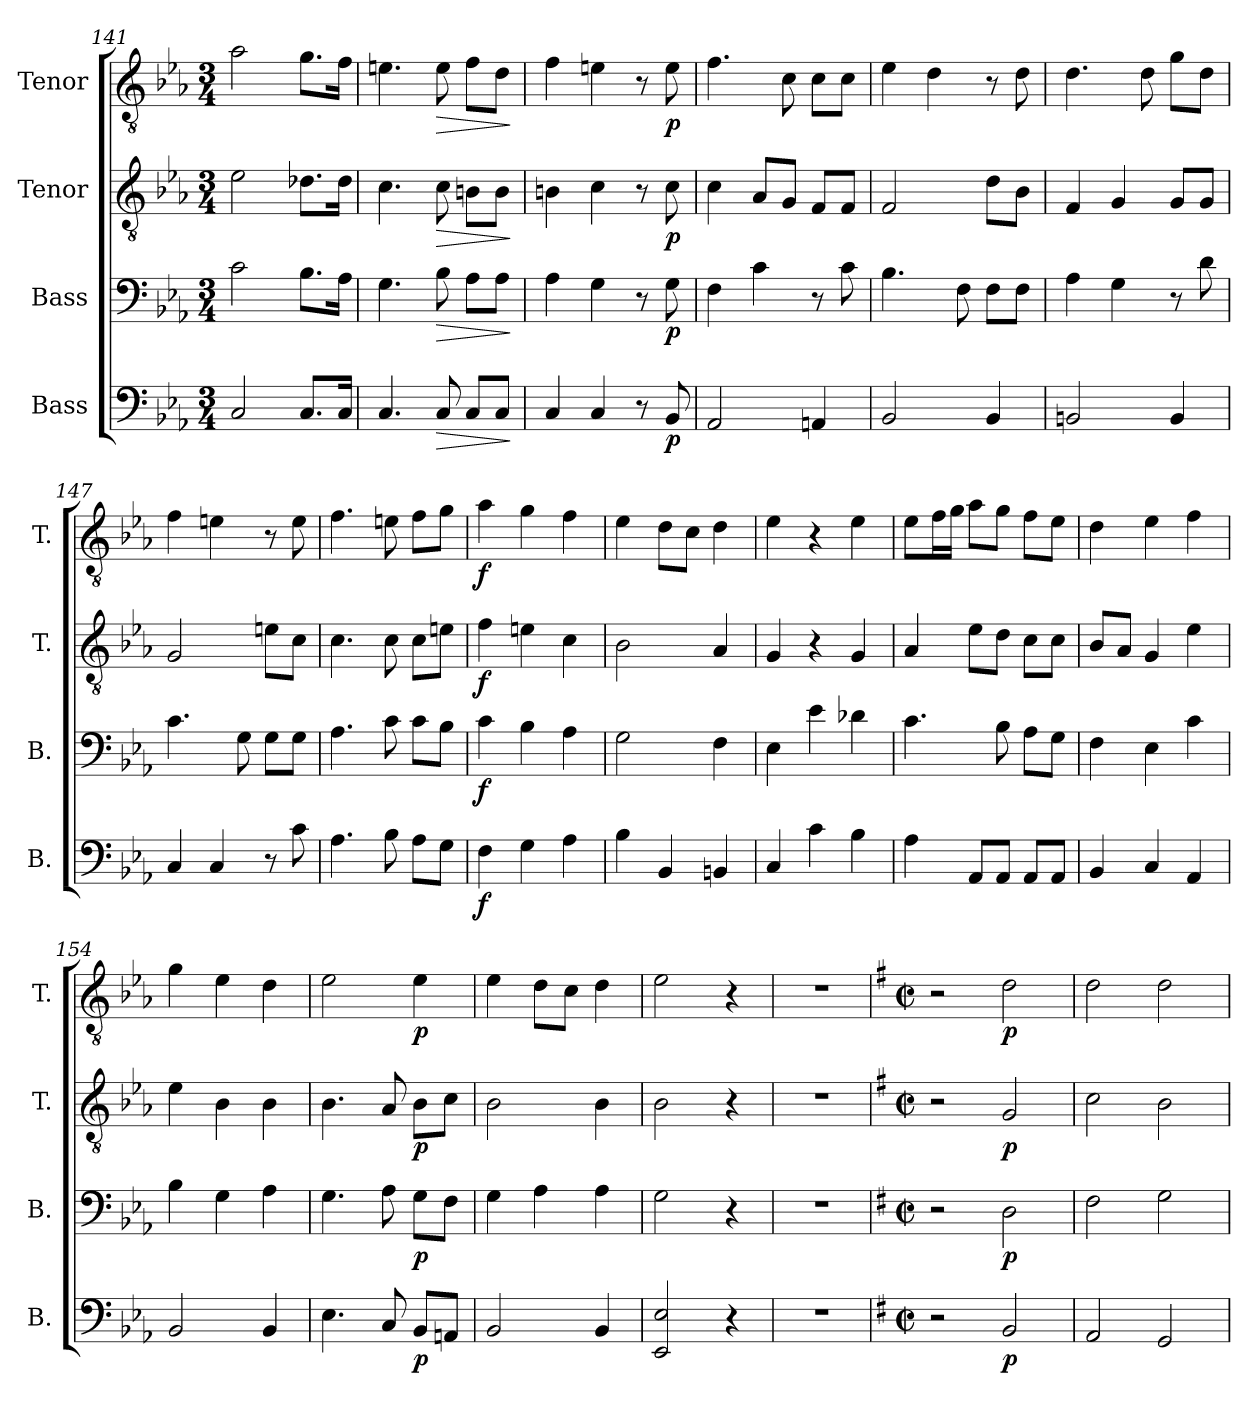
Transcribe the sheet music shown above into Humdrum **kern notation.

**kern	**dynam	**kern	**dynam	**kern	**dynam	**kern	**dynam
*part4	*part4	*part3	*part3	*part2	*part2	*part1	*part1
*staff4	*staff4	*staff3	*staff3	*staff2	*staff2	*staff1	*staff1
*I"Bass	*	*I"Bass	*	*I"Tenor	*	*I"Tenor	*
*I'B.	*	*I'B.	*	*I'T.	*	*I'T.	*
*clefF4	*	*clefF4	*	*clefGv2	*	*clefGv2	*
*k[b-e-a-]	*	*k[b-e-a-]	*	*k[b-e-a-]	*	*k[b-e-a-]	*
*M3/4	*	*M3/4	*	*M3/4	*	*M3/4	*
=141	=141	=141	=141	=141	=141	=141	=141
2C/	.	2c\	.	2e-\	.	2a-\	.
8.C/L	.	8.B-\L	.	8.d-X\L	.	8.g\L	.
16C/Jk	.	16A-\Jk	.	16d-\Jk	.	16f\Jk	.
=142	=142	=142	=142	=142	=142	=142	=142
4.C/	.	4.G\	.	4.c\	.	4.en\	.
!	!LO:HP:b	!	!LO:HP:b	!	!LO:HP:b	!	!LO:HP:b
8C/	>	8B-\	>	8c\	>	8e\	>
8C/L	.	8A-\L	.	8Bn\L	.	8f\L	.
8C/J	.	8A-\J	.	8B\J	.	8d\J	.
.	]	.	]	.	]	.	]
=143	=143	=143	=143	=143	=143	=143	=143
4C/	.	4A-\	.	4Bn\	.	4f\	.
4C/	.	4G\	.	4c\	.	4en\	.
8r	.	8r	.	8r	.	8r	.
!	!LO:DY:b	!	!LO:DY:b	!	!LO:DY:b	!	!LO:DY:b
8BB-/	p	8G\	p	8c\	p	8e\	p
=144	=144	=144	=144	=144	=144	=144	=144
2AA-/	.	4F\	.	4c\	.	4.f\	.
.	.	4c\	.	8A-/L	.	.	.
.	.	.	.	8G/J	.	8c\	.
4AAn/	.	8r	.	8F/L	.	8c\L	.
.	.	8c\	.	8F/J	.	8c\J	.
=145	=145	=145	=145	=145	=145	=145	=145
2BB-/	.	4.B-\	.	2F/	.	4e-\	.
.	.	.	.	.	.	4d\	.
.	.	8F\	.	.	.	.	.
4BB-/	.	8F\L	.	8d\L	.	8r	.
.	.	8F\J	.	8B-\J	.	8d\	.
=146	=146	=146	=146	=146	=146	=146	=146
2BBn/	.	4A-\	.	4F/	.	4.d\	.
.	.	4G\	.	4G/	.	.	.
.	.	.	.	.	.	8d\	.
4BB/	.	8r	.	8G/L	.	8g\L	.
.	.	8d\	.	8G/J	.	8d\J	.
!!LO:LB:g=z
=147	=147	=147	=147	=147	=147	=147	=147
4C/	.	4.c\	.	2G/	.	4f\	.
4C/	.	.	.	.	.	4en\	.
.	.	8G\	.	.	.	.	.
8r	.	8G\L	.	8en\L	.	8r	.
8c\	.	8G\J	.	8c\J	.	8e\	.
=148	=148	=148	=148	=148	=148	=148	=148
4.A-\	.	4.A-\	.	4.c\	.	4.f\	.
8B-\	.	8c\	.	8c\	.	8en\	.
8A-\L	.	8c\L	.	8c\L	.	8f\L	.
8G\J	.	8B-\J	.	8en\J	.	8g\J	.
=149	=149	=149	=149	=149	=149	=149	=149
!	!LO:DY:b	!	!LO:DY:b	!	!LO:DY:b	!	!LO:DY:b
4F\	f	4c\	f	4f\	f	4a-\	f
4G\	.	4B-\	.	4en\	.	4g\	.
4A-\	.	4A-\	.	4c\	.	4f\	.
=150	=150	=150	=150	=150	=150	=150	=150
4B-\	.	2G\	.	2B-\	.	4e-\	.
4BB-/	.	.	.	.	.	8d\L	.
.	.	.	.	.	.	8c\J	.
4BBn/	.	4F\	.	4A-/	.	4d\	.
=151	=151	=151	=151	=151	=151	=151	=151
4C/	.	4E-\	.	4G/	.	4e-\	.
4c\	.	4e-\	.	4r	.	4r	.
4B-\	.	4d-X\	.	4G/	.	4e-\	.
=152	=152	=152	=152	=152	=152	=152	=152
4A-\	.	4.c\	.	4A-/	.	8e-\L	.
.	.	.	.	.	.	16f\L	.
.	.	.	.	.	.	16g\JJ	.
8AA-/L	.	.	.	8e-\L	.	8a-\L	.
8AA-/J	.	8B-\	.	8d\J	.	8g\J	.
8AA-/L	.	8A-\L	.	8c\L	.	8f\L	.
8AA-/J	.	8G\J	.	8c\J	.	8e-\J	.
=153	=153	=153	=153	=153	=153	=153	=153
4BB-/	.	4F\	.	8B-/L	.	4d\	.
.	.	.	.	8A-/J	.	.	.
4C/	.	4E-\	.	4G/	.	4e-\	.
4AA-/	.	4c\	.	4e-\	.	4f\	.
!!LO:PB:g=z
=154	=154	=154	=154	=154	=154	=154	=154
2BB-/	.	4B-\	.	4e-\	.	4g\	.
.	.	4G\	.	4B-\	.	4e-\	.
4BB-/	.	4A-\	.	4B-\	.	4d\	.
=155	=155	=155	=155	=155	=155	=155	=155
4.E-\	.	4.G\	.	4.B-\	.	2e-\	.
8C/	.	8A-\	.	8A-/	.	.	.
!	!LO:DY:b	!	!LO:DY:b	!	!LO:DY:b	!	!LO:DY:b
8BB-/L	p	8G\L	p	8B-\L	p	4e-\	p
8AAn/J	.	8F\J	.	8c\J	.	.	.
=156	=156	=156	=156	=156	=156	=156	=156
2BB-/	.	4G\	.	2B-\	.	4e-\	.
.	.	4A-\	.	.	.	8d\L	.
.	.	.	.	.	.	8c\J	.
4BB-/	.	4A-\	.	4B-\	.	4d\	.
=157	=157	=157	=157	=157	=157	=157	=157
2EE-/ 2E-/	.	2G\	.	2B-\	.	2e-\	.
4r	.	4r	.	4r	.	4r	.
=158	=158	=158	=158	=158	=158	=158	=158
2.r	.	2.r	.	2.r	.	2.r	.
=159	=159	=159	=159	=159	=159	=159	=159
*k[f#]	*	*k[f#]	*	*k[f#]	*	*k[f#]	*
*M2/2	*	*M2/2	*	*M2/2	*	*M2/2	*
*met(c|)	*	*met(c|)	*	*met(c|)	*	*met(c|)	*
2r	.	2r	.	2r	.	2r	.
*	*	*	*	*	*	*MM120	*
!	!LO:DY:b	!	!LO:DY:b	!	!LO:DY:b	!	!LO:DY:b
2BB/	p	2D\	p	2G/	p	2d\	p
=160	=160	=160	=160	=160	=160	=160	=160
2AA/	.	2F#\	.	2c\	.	2d\	.
2GG/	.	2G\	.	2B\	.	2d\	.
=	=	=	=	=	=	=	=
*-	*-	*-	*-	*-	*-	*-	*-
